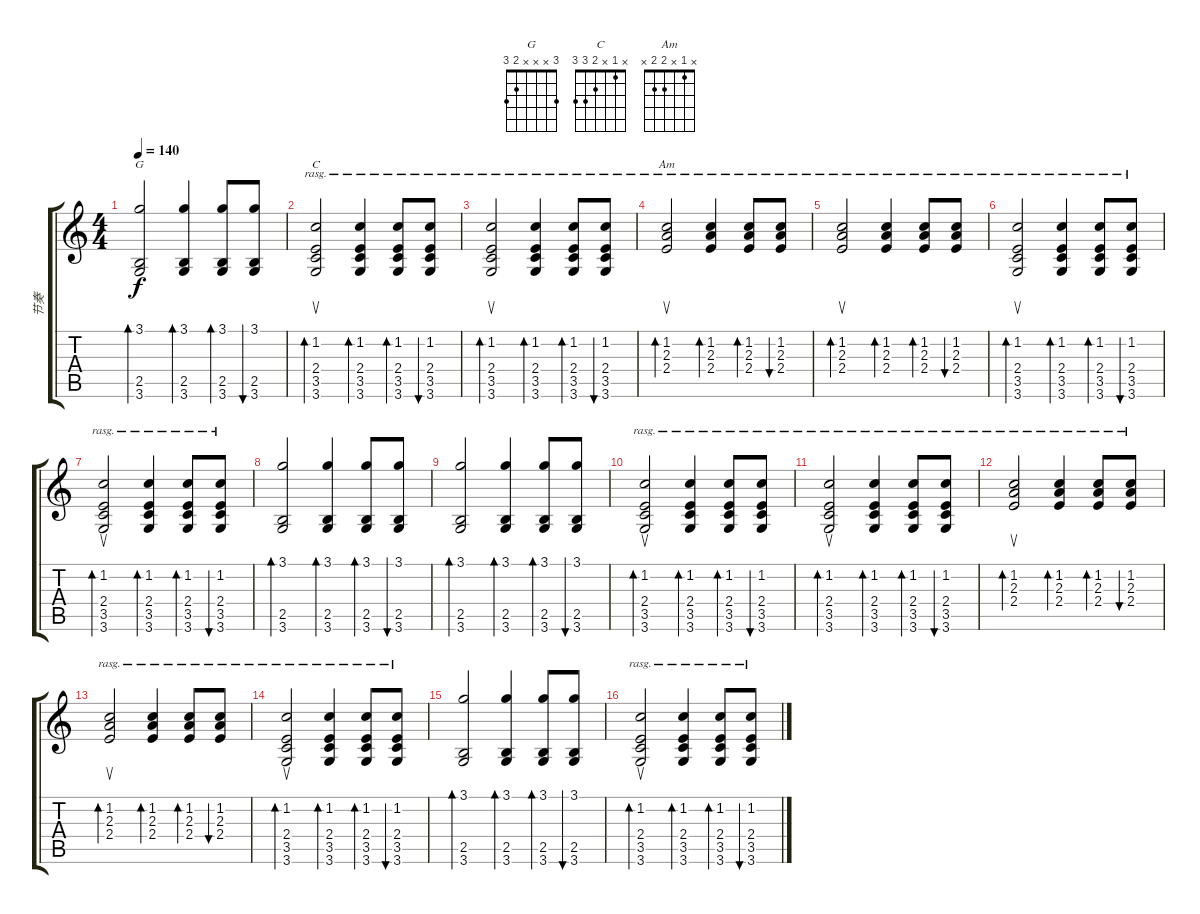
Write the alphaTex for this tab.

\track ("节奏" "节奏") {instrument acousticguitarnylon}
\staff {score tabs}
\tuning (E4 B3 G3 D3 A2 E2) {hide}
\chord ("G" 3 x x x 2 3)
\chord ("C" x 1 x 2 3 3)
\chord ("Am" x 1 x 2 2 x)
\ts (4 4)
\tempo 140
\clef g2
\ks c
(3.1 2.5 3.6).2{bd 60 ch "G" dy f} (3.1 2.5 3.6).4{bd 60} (3.1 2.5 3.6).8{bd 60} (3.1 2.5 3.6).8{bu 60} |
(1.2 2.4 3.5 3.6).2{su bd 240 ch "C" rasg ii} (1.2 2.4 3.5 3.6).4{bd 120 rasg ii} (1.2 2.4 3.5 3.6).8{bd 120 rasg ii} (1.2 2.4 3.5 3.6).8{bu 120 rasg ii} |
(1.2 2.4 3.5 3.6).2{su bd 240 rasg ii} (1.2 2.4 3.5 3.6).4{bd 120 rasg ii} (1.2 2.4 3.5 3.6).8{bd 120 rasg ii} (1.2 2.4 3.5 3.6).8{bu 120 rasg ii} |
(1.2 2.3 2.4).2{su bd 240 ch "Am" rasg ii} (1.2 2.3 2.4).4{bd 120 rasg ii} (1.2 2.3 2.4).8{bd 120 rasg ii} (1.2 2.3 2.4).8{bu 120 rasg ii} |
(1.2 2.3 2.4).2{su bd 240 rasg ii} (1.2 2.3 2.4).4{bd 120 rasg ii} (1.2 2.3 2.4).8{bd 120 rasg ii} (1.2 2.3 2.4).8{bu 120 rasg ii} |
(1.2 2.4 3.5 3.6).2{su bd 240 rasg ii} (1.2 2.4 3.5 3.6).4{bd 120 rasg ii} (1.2 2.4 3.5 3.6).8{bd 120 rasg ii} (1.2 2.4 3.5 3.6).8{bu 120 rasg ii} |
(1.2 2.4 3.5 3.6).2{su bd 240 rasg ii} (1.2 2.4 3.5 3.6).4{bd 120 rasg ii} (1.2 2.4 3.5 3.6).8{bd 120 rasg ii} (1.2 2.4 3.5 3.6).8{bu 120 rasg ii} |
(3.1 2.5 3.6).2{bd 60} (3.1 2.5 3.6).4{bd 60} (3.1 2.5 3.6).8{bd 60} (3.1 2.5 3.6).8{bu 60} |
(3.1 2.5 3.6).2{bd 60} (3.1 2.5 3.6).4{bd 60} (3.1 2.5 3.6).8{bd 60} (3.1 2.5 3.6).8{bu 60} |
(1.2 2.4 3.5 3.6).2{su bd 240 rasg ii} (1.2 2.4 3.5 3.6).4{bd 120 rasg ii} (1.2 2.4 3.5 3.6).8{bd 120 rasg ii} (1.2 2.4 3.5 3.6).8{bu 120 rasg ii} |
(1.2 2.4 3.5 3.6).2{su bd 240 rasg ii} (1.2 2.4 3.5 3.6).4{bd 120 rasg ii} (1.2 2.4 3.5 3.6).8{bd 120 rasg ii} (1.2 2.4 3.5 3.6).8{bu 120 rasg ii} |
(1.2 2.3 2.4).2{su bd 240 rasg ii} (1.2 2.3 2.4).4{bd 120 rasg ii} (1.2 2.3 2.4).8{bd 120 rasg ii} (1.2 2.3 2.4).8{bu 120 rasg ii} |
(1.2 2.3 2.4).2{su bd 240 rasg ii} (1.2 2.3 2.4).4{bd 120 rasg ii} (1.2 2.3 2.4).8{bd 120 rasg ii} (1.2 2.3 2.4).8{bu 120 rasg ii} |
(1.2 2.4 3.5 3.6).2{su bd 240 rasg ii} (1.2 2.4 3.5 3.6).4{bd 120 rasg ii} (1.2 2.4 3.5 3.6).8{bd 120 rasg ii} (1.2 2.4 3.5 3.6).8{bu 120 rasg ii} |
(3.1 2.5 3.6).2{bd 60} (3.1 2.5 3.6).4{bd 60} (3.1 2.5 3.6).8{bd 60} (3.1 2.5 3.6).8{bu 60} |
(1.2 2.4 3.5 3.6).2{su bd 240 rasg ii} (1.2 2.4 3.5 3.6).4{bd 120 rasg ii} (1.2 2.4 3.5 3.6).8{bd 120 rasg ii} (1.2 2.4 3.5 3.6).8{bu 120 rasg ii}
